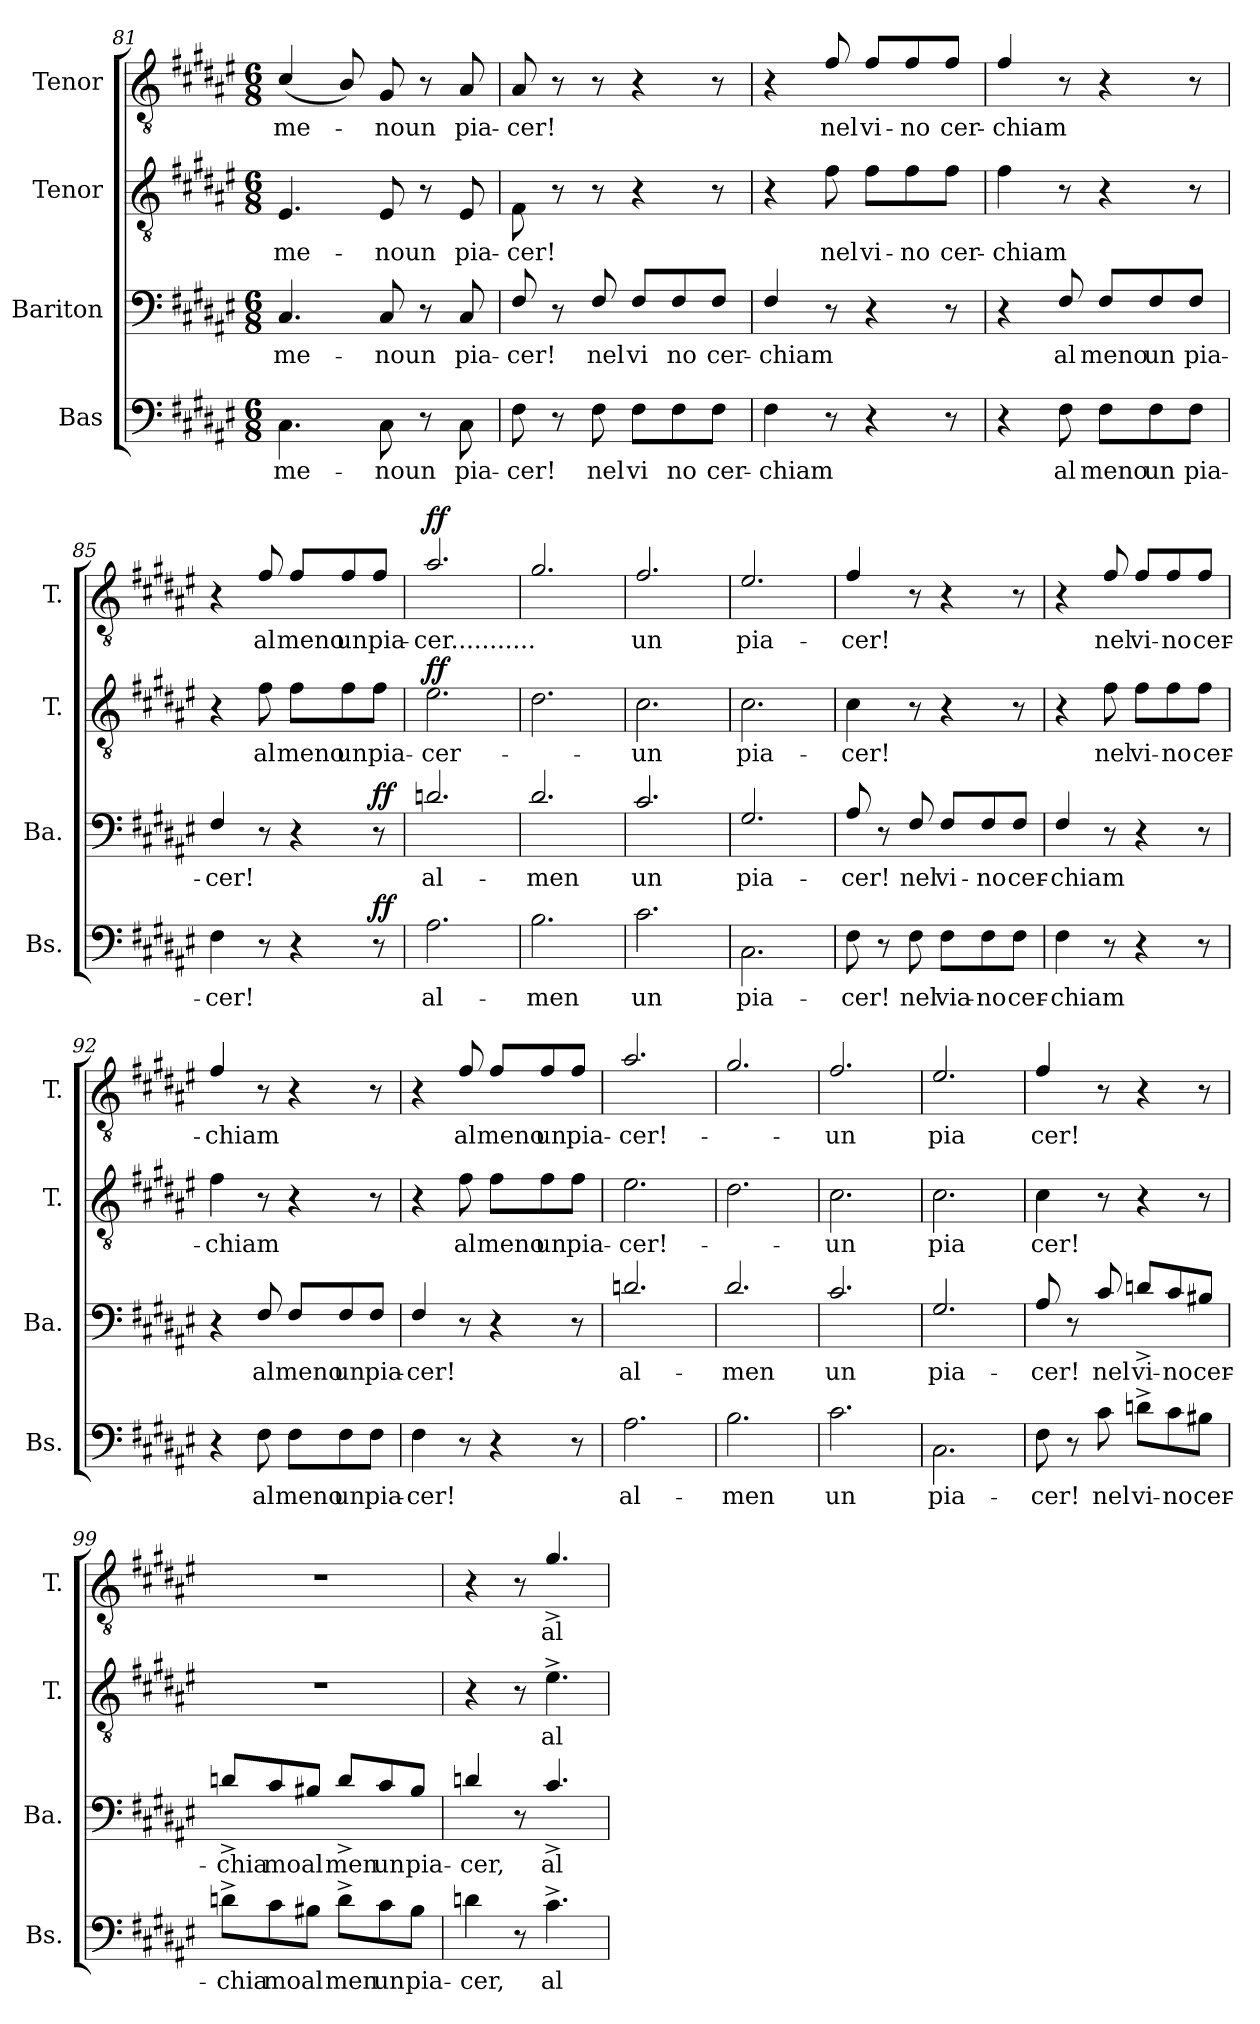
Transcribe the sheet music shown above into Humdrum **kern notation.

**kern	**text	**dynam	**kern	**text	**dynam	**kern	**text	**dynam	**kern	**text	**dynam
*part4	*part4	*part4	*part3	*part3	*part3	*part2	*part2	*part2	*part1	*part1	*part1
*staff4	*staff4	*staff4	*staff3	*staff3	*staff3	*staff2	*staff2	*staff2	*staff1	*staff1	*staff1
*I"Bas	*	*	*I"Bariton	*	*	*I"Tenor	*	*	*I"Tenor	*	*
*I'Bs.	*	*	*I'Ba.	*	*	*I'T.	*	*	*I'T.	*	*
*clefF4	*	*	*clefF4	*	*	*clefGv2	*	*	*clefGv2	*	*
*k[f#c#g#d#a#e#]	*	*	*k[f#c#g#d#a#e#]	*	*	*k[f#c#g#d#a#e#]	*	*	*k[f#c#g#d#a#e#]	*	*
*M6/8	*	*	*M6/8	*	*	*M6/8	*	*	*M6/8	*	*
=81	=81	=81	=81	=81	=81	=81	=81	=81	=81	=81	=81
4.C#\	-me-	.	4.C#/	-me-	.	4.E#/	-me-	.	(4c#/	-me-	.
.	.	.	.	.	.	.	.	.	8B/)	.	.
8C#\	-noun	.	8C#/	-noun	.	8E#/	-noun	.	8G#/	-noun	.
8r	.	.	8r	.	.	8r	.	.	8r	.	.
8C#\	pia-	.	8C#/	pia-	.	8E#/	pia-	.	8A#/	pia-	.
!!LO:LB:g=z
=82	=82	=82	=82	=82	=82	=82	=82	=82	=82	=82	=82
8F#\	-cer!	.	8F#/	-cer!	.	8F#\	-cer!	.	8A#/	-cer!	.
8r	.	.	8r	.	.	8r	.	.	8r	.	.
8F#\	nel	.	8F#/	nel	.	8r	.	.	8r	.	.
8F#\L	vi	.	8F#/L	vi	.	4r	.	.	4r	.	.
8F#\	no	.	8F#/	no	.	.	.	.	.	.	.
8F#\J	cer-	.	8F#/J	cer-	.	8r	.	.	8r	.	.
=83	=83	=83	=83	=83	=83	=83	=83	=83	=83	=83	=83
4F#\	-chiam	.	4F#/	-chiam	.	4r	.	.	4r	.	.
8r	.	.	8r	.	.	8f#\	nel	.	8f#/	nel	.
4r	.	.	4r	.	.	8f#\L	vi-	.	8f#/L	vi-	.
.	.	.	.	.	.	8f#\	-no	.	8f#/	-no	.
8r	.	.	8r	.	.	8f#\J	cer-	.	8f#/J	cer-	.
=84	=84	=84	=84	=84	=84	=84	=84	=84	=84	=84	=84
4r	.	.	4r	.	.	4f#\	-chiam	.	4f#/	-chiam	.
8F#\	al	.	8F#/	al	.	8r	.	.	8r	.	.
8F#\L	meno	.	8F#/L	meno	.	4r	.	.	4r	.	.
8F#\	un	.	8F#/	un	.	.	.	.	.	.	.
8F#\J	pia-	.	8F#/J	pia-	.	8r	.	.	8r	.	.
=85	=85	=85	=85	=85	=85	=85	=85	=85	=85	=85	=85
4F#\	-cer!	.	4F#/	-cer!	.	4r	.	.	4r	.	.
8r	.	.	8r	.	.	8f#\	al	.	8f#/	al	.
4r	.	.	4r	.	.	8f#\L	meno	.	8f#/L	meno	.
.	.	.	.	.	.	8f#\	un	.	8f#/	un	.
!	!	!LO:DY:a	!	!	!LO:DY:a	!	!	!	!	!	!
8r	.	ff	8r	.	ff	8f#\J	pia-	.	8f#/J	pia-	.
=86	=86	=86	=86	=86	=86	=86	=86	=86	=86	=86	=86
!	!	!	!	!	!	!	!	!LO:DY:a	!	!	!LO:DY:a
2.A#\	al-	.	2.dn/	al-	.	2.e#\	-cer-	ff	2.a#/	cer...........	ff
!!LO:LB:g=z
=87	=87	=87	=87	=87	=87	=87	=87	=87	=87	=87	=87
2.B\	-men	.	2.d#/	-men	.	2.d#\	.	.	2.g#/	.	.
=88	=88	=88	=88	=88	=88	=88	=88	=88	=88	=88	=88
2.c#\	un	.	2.c#/	un	.	2.c#\	-un	.	2.f#/	un	.
=89	=89	=89	=89	=89	=89	=89	=89	=89	=89	=89	=89
2.C#\	pia-	.	2.G#/	pia-	.	2.c#\	pia-	.	2.e#/	pia-	.
=90	=90	=90	=90	=90	=90	=90	=90	=90	=90	=90	=90
8F#\	-cer!	.	8A#/	-cer!	.	4c#\	-cer!	.	4f#/	-cer!	.
8r	.	.	8r	.	.	.	.	.	.	.	.
8F#\	nel	.	8F#/	nel	.	8r	.	.	8r	.	.
8F#\L	via-	.	8F#/L	vi-	.	4r	.	.	4r	.	.
8F#\	-no	.	8F#/	-no	.	.	.	.	.	.	.
8F#\J	cer-	.	8F#/J	cer-	.	8r	.	.	8r	.	.
=91	=91	=91	=91	=91	=91	=91	=91	=91	=91	=91	=91
4F#\	-chiam	.	4F#/	-chiam	.	4r	.	.	4r	.	.
8r	.	.	8r	.	.	8f#\	nel	.	8f#/	nel	.
4r	.	.	4r	.	.	8f#\L	vi-	.	8f#/L	vi-	.
.	.	.	.	.	.	8f#\	-no	.	8f#/	-no	.
8r	.	.	8r	.	.	8f#\J	cer-	.	8f#/J	cer-	.
=92	=92	=92	=92	=92	=92	=92	=92	=92	=92	=92	=92
4r	.	.	4r	.	.	4f#\	-chiam	.	4f#/	-chiam	.
8F#\	al	.	8F#/	al	.	8r	.	.	8r	.	.
8F#\L	meno	.	8F#/L	meno	.	4r	.	.	4r	.	.
8F#\	un	.	8F#/	un	.	.	.	.	.	.	.
8F#\J	pia-	.	8F#/J	pia-	.	8r	.	.	8r	.	.
!!LO:PB:g=z
=93	=93	=93	=93	=93	=93	=93	=93	=93	=93	=93	=93
4F#\	-cer!	.	4F#/	-cer!	.	4r	.	.	4r	.	.
8r	.	.	8r	.	.	8f#\	al	.	8f#/	al	.
4r	.	.	4r	.	.	8f#\L	meno	.	8f#/L	meno	.
.	.	.	.	.	.	8f#\	un	.	8f#/	un	.
8r	.	.	8r	.	.	8f#\J	pia-	.	8f#/J	pia-	.
=94	=94	=94	=94	=94	=94	=94	=94	=94	=94	=94	=94
2.A#\	al-	.	2.dn/	al-	.	2.e#\	-cer!-	.	2.a#/	-cer!-	.
=95	=95	=95	=95	=95	=95	=95	=95	=95	=95	=95	=95
2.B\	-men	.	2.d#/	-men	.	2.d#\	.	.	2.g#/	.	.
=96	=96	=96	=96	=96	=96	=96	=96	=96	=96	=96	=96
2.c#\	un	.	2.c#/	un	.	2.c#\	-un	.	2.f#/	-un	.
=97	=97	=97	=97	=97	=97	=97	=97	=97	=97	=97	=97
2.C#\	pia-	.	2.G#/	pia-	.	2.c#\	pia	.	2.e#/	pia	.
=98	=98	=98	=98	=98	=98	=98	=98	=98	=98	=98	=98
8F#\	-cer!	.	8A#/	-cer!	.	4c#\	cer!	.	4f#/	cer!	.
8r	.	.	8r	.	.	.	.	.	.	.	.
8c#\	nel	.	8c#/	nel	.	8r	.	.	8r	.	.
8dn^\L	vi-	.	8dn^/L	vi-	.	4r	.	.	4r	.	.
8c#\	-no	.	8c#/	-no	.	.	.	.	.	.	.
8B#X\J	cer-	.	8B#X/J	cer-	.	8r	.	.	8r	.	.
=99	=99	=99	=99	=99	=99	=99	=99	=99	=99	=99	=99
8dn^\L	-chia	.	8dn^/L	-chia	.	2.r	.	.	2.r	.	.
8c#\	mo	.	8c#/	mo	.	.	.	.	.	.	.
8B#X\J	al	.	8B#X/J	al	.	.	.	.	.	.	.
8d^\L	men	.	8d^/L	men	.	.	.	.	.	.	.
8c#\	un	.	8c#/	un	.	.	.	.	.	.	.
8B#\J	pia-	.	8B#/J	pia-	.	.	.	.	.	.	.
=100	=100	=100	=100	=100	=100	=100	=100	=100	=100	=100	=100
4dn\	-cer,	.	4dn/	-cer,	.	4r	.	.	4r	.	.
8r	.	.	8r	.	.	8r	.	.	8r	.	.
4.c#^\	al-	.	4.c#^/	al-	.	4.e#^\	al-	.	4.g#^/	al-	.
=	=	=	=	=	=	=	=	=	=	=	=
*-	*-	*-	*-	*-	*-	*-	*-	*-	*-	*-	*-
